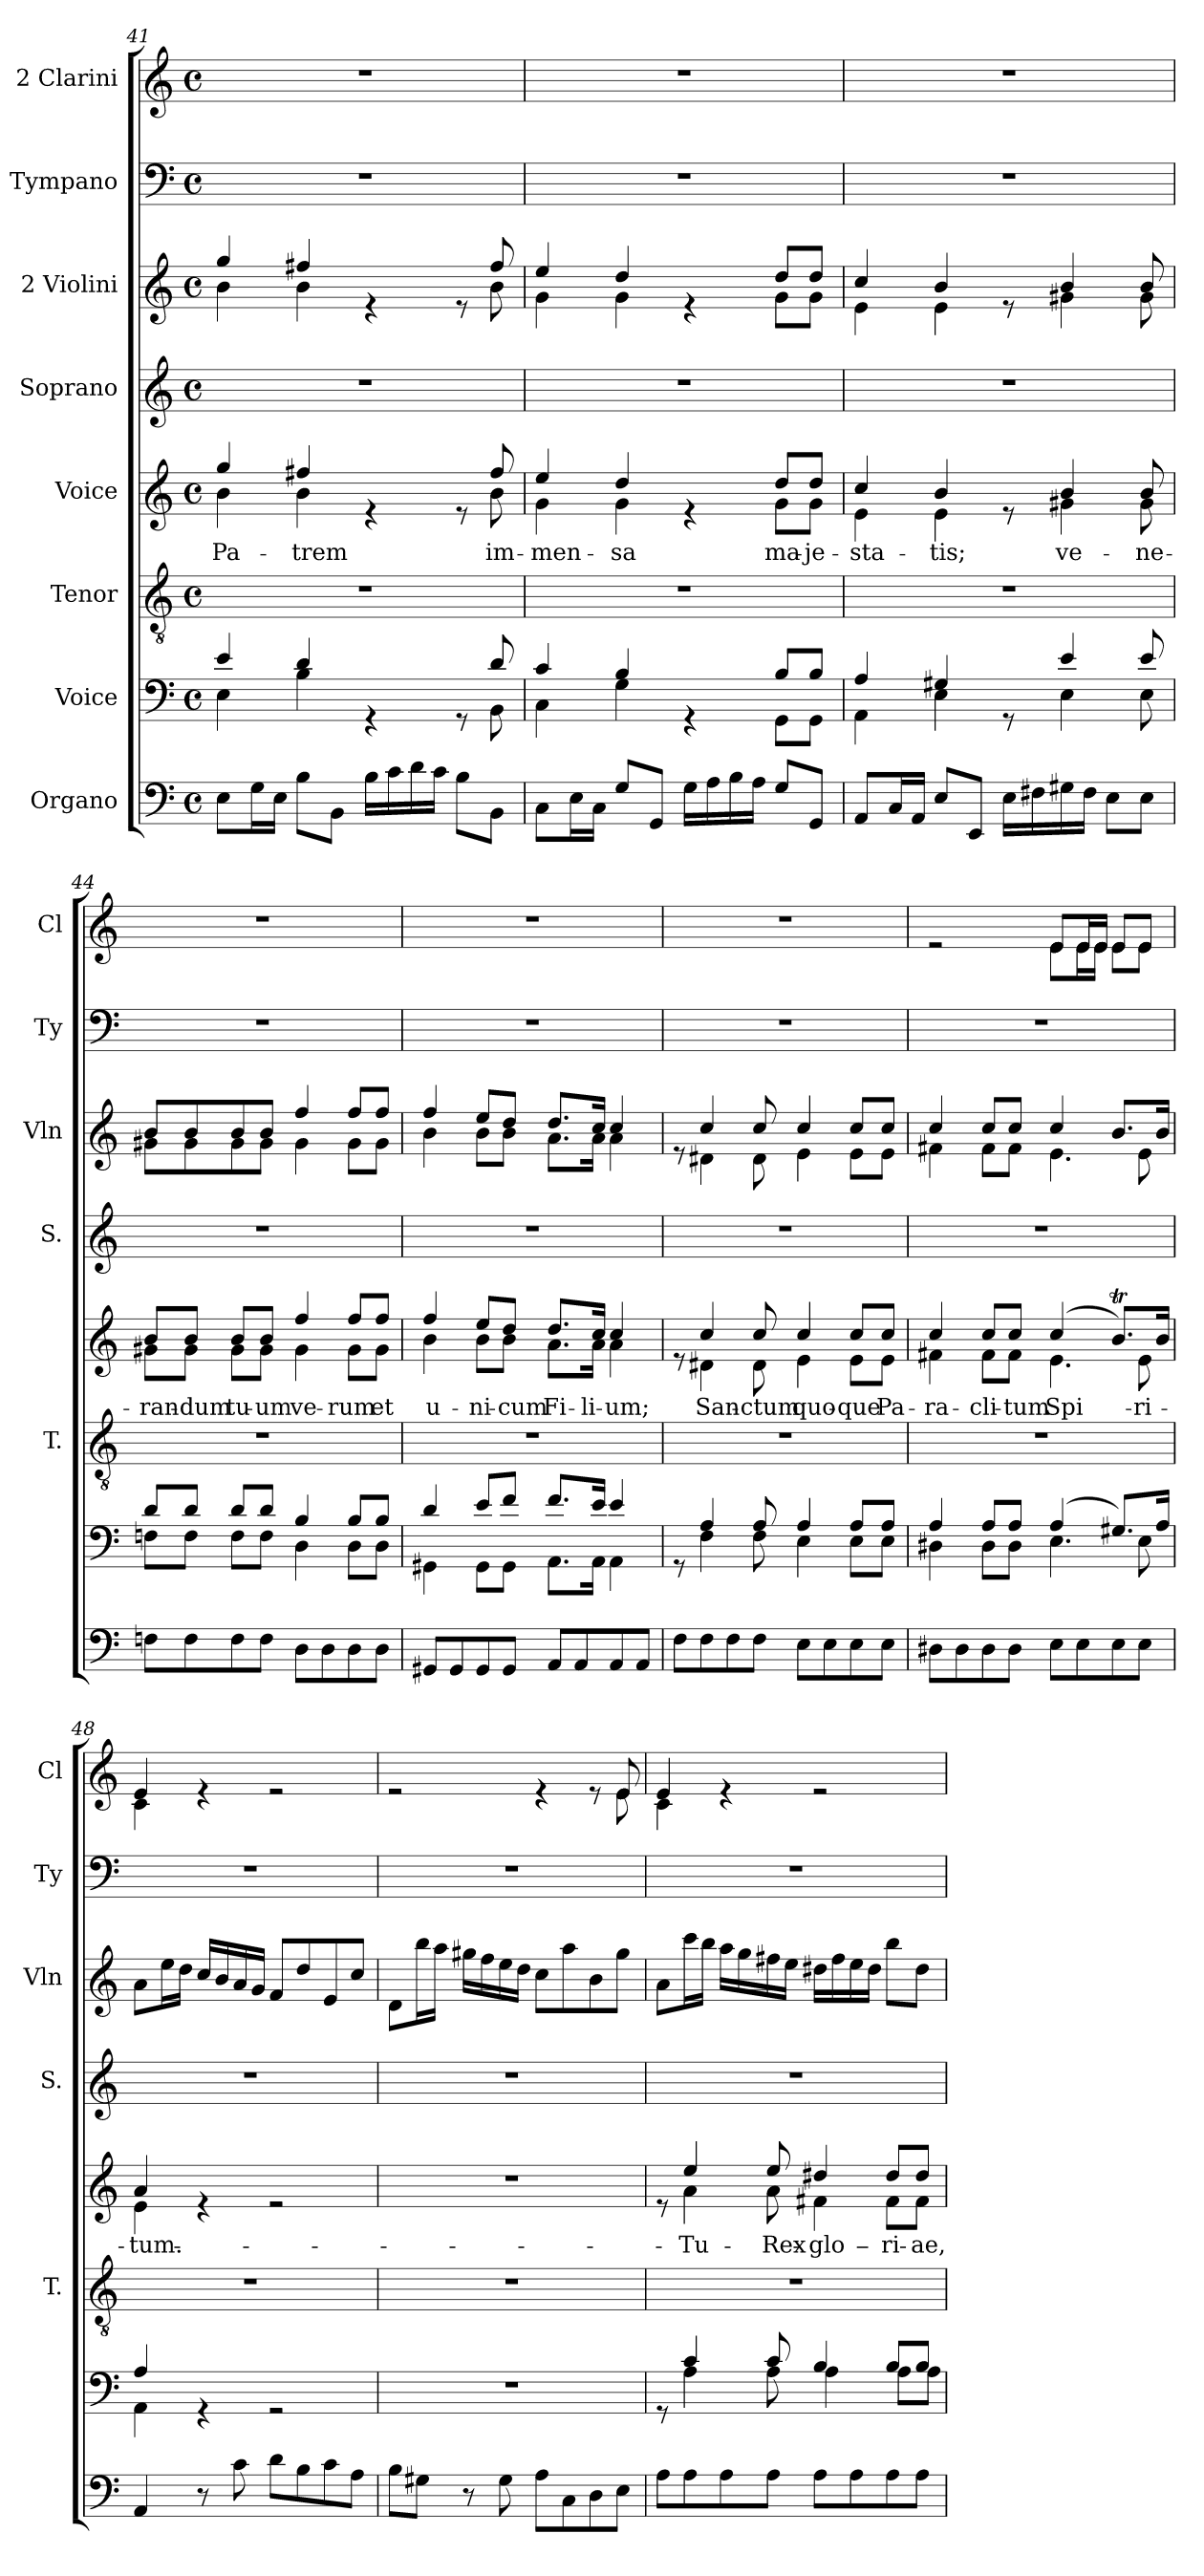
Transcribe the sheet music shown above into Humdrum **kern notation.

**kern	**kern	**kern	**kern	**text	**kern	**kern	**kern	**kern
*part8	*part7	*part6	*part5	*part5	*part4	*part3	*part2	*part1
*staff8	*staff7	*staff6	*staff5	*staff5	*staff4	*staff3	*staff2	*staff1
*I"Organo	*I"Voice	*I"Tenor	*I"Voice	*	*I"Soprano	*I"2 Violini	*I"Tympano	*I"2 Clarini
*	*	*I'T.	*	*	*I'S.	*I'Vln	*I'Ty	*I'Cl
*clefF4	*clefF4	*clefGv2	*clefG2	*	*clefG2	*clefG2	*clefF4	*clefG2
*k[]	*k[]	*k[]	*k[]	*	*k[]	*k[]	*k[]	*k[]
*M4/4	*M4/4	*M4/4	*M4/4	*	*M4/4	*M4/4	*M4/4	*M4/4
*met(c)	*met(c)	*met(c)	*met(c)	*	*met(c)	*met(c)	*met(c)	*met(c)
=41	=41	=41	=41	=41	=41	=41	=41	=41
*	*^	*	*^	*	*	*	*	*
!	!	!	!	!	!	!LO:LY:b	!	!	!	!
*	*	*	*	*	*	*	*	*^	*	*
8E\L	4e/	4E\	1r	4gg/	4b\	Pa-	1r	4gg/	4b\	1r	1r
16G\L	.	.	.	.	.	.	.	.	.	.	.
16E\JJ	.	.	.	.	.	.	.	.	.	.	.
!	!	!	!	!	!	!LO:LY:b	!	!	!	!	!
8B\L	4d/	4B\	.	4ff#X/	4b\	-trem	.	4ff#X/	4b\	.	.
8BB\J	.	.	.	.	.	.	.	.	.	.	.
16B\LL	4rGG	4.ryy	.	4re	4.ryy	.	.	4re	4.ryy	.	.
16c\	.	.	.	.	.	.	.	.	.	.	.
16d\	.	.	.	.	.	.	.	.	.	.	.
16c\JJ	.	.	.	.	.	.	.	.	.	.	.
8B\L	8rGG	.	.	8re	.	.	.	8re	.	.	.
!	!	!	!	!	!	!LO:LY:b	!	!	!	!	!
8BB\J	8d/	8BB\	.	8ff#/	8b\	im-	.	8ff#/	8b\	.	.
=42	=42	=42	=42	=42	=42	=42	=42	=42	=42	=42	=42
!	!	!	!	!	!	!LO:LY:b	!	!	!	!	!
8C\L	4c/	4C\	1r	4ee/	4g\	-men-	1r	4ee/	4g\	1r	1r
16E\L	.	.	.	.	.	.	.	.	.	.	.
16C\JJ	.	.	.	.	.	.	.	.	.	.	.
!	!	!	!	!	!	!LO:LY:b	!	!	!	!	!
8G/L	4B/	4G\	.	4dd/	4g\	-sa	.	4dd/	4g\	.	.
8GG/J	.	.	.	.	.	.	.	.	.	.	.
16G\LL	4rGG	4ryy	.	4re	4ryy	.	.	4re	4ryy	.	.
16A\	.	.	.	.	.	.	.	.	.	.	.
16B\	.	.	.	.	.	.	.	.	.	.	.
16A\JJ	.	.	.	.	.	.	.	.	.	.	.
!	!	!	!	!	!	!LO:LY:b	!	!	!	!	!
8G/L	8B/L	8GG\L	.	8dd/L	8g\L	ma-	.	8dd/L	8g\L	.	.
!	!	!	!	!	!	!LO:LY:b	!	!	!	!	!
8GG/J	8B/J	8GG\J	.	8dd/J	8g\J	-je-	.	8dd/J	8g\J	.	.
!!LO:PB:g=z
=43	=43	=43	=43	=43	=43	=43	=43	=43	=43	=43	=43
!	!	!	!	!	!	!LO:LY:b	!	!	!	!	!
8AA/L	4A/	4AA\	1r	4cc/	4e\	-sta-	1r	4cc/	4e\	1r	1r
16C/L	.	.	.	.	.	.	.	.	.	.	.
16AA/JJ	.	.	.	.	.	.	.	.	.	.	.
!	!	!	!	!	!	!LO:LY:b	!	!	!	!	!
8E/L	4G#X/	4E\	.	4b/	4e\	-tis;	.	4b/	4e\	.	.
8EE/J	.	.	.	.	.	.	.	.	.	.	.
16E\LL	8rGG	8ryy	.	8re	8ryy	.	.	8re	8ryy	.	.
16F#X\	.	.	.	.	.	.	.	.	.	.	.
!	!	!	!	!	!	!LO:LY:b	!	!	!	!	!
16G#X\	4e/	4E\	.	4b/	4g#X\	ve-	.	4b/	4g#X\	.	.
16F#\JJ	.	.	.	.	.	.	.	.	.	.	.
8E\L	.	.	.	.	.	.	.	.	.	.	.
!	!	!	!	!	!	!LO:LY:b	!	!	!	!	!
8E\J	8e/	8E\	.	8b/	8g#\	-ne-	.	8b/	8g#\	.	.
=44	=44	=44	=44	=44	=44	=44	=44	=44	=44	=44	=44
!	!	!	!	!	!	!LO:LY:b	!	!	!	!	!
8Fn\L	8d/L	8Fn\L	1r	8b/L	8g#X\L	-ran-	1r	8b/L	8g#X\L	1r	1r
!	!	!	!	!	!	!LO:LY:b	!	!	!	!	!
8F\	8d/J	8F\J	.	8b/J	8g#\J	-dum	.	8b/	8g#\	.	.
!	!	!	!	!	!	!LO:LY:b	!	!	!	!	!
8F\	8d/L	8F\L	.	8b/L	8g#\L	tu-	.	8b/	8g#\	.	.
!	!	!	!	!	!	!LO:LY:b	!	!	!	!	!
8F\J	8d/J	8F\J	.	8b/J	8g#\J	-um	.	8b/J	8g#\J	.	.
!	!	!	!	!	!	!LO:LY:b	!	!	!	!	!
8D\L	4B/	4D\	.	4ff/	4g#\	ve-	.	4ff/	4g#\	.	.
8D\	.	.	.	.	.	.	.	.	.	.	.
!	!	!	!	!	!	!LO:LY:b	!	!	!	!	!
8D\	8B/L	8D\L	.	8ff/L	8g#\L	-rum	.	8ff/L	8g#\L	.	.
!	!	!	!	!	!	!LO:LY:b	!	!	!	!	!
8D\J	8B/J	8D\J	.	8ff/J	8g#\J	et	.	8ff/J	8g#\J	.	.
=45	=45	=45	=45	=45	=45	=45	=45	=45	=45	=45	=45
!	!	!	!	!	!	!LO:LY:b	!	!	!	!	!
8GG#X/L	4d/	4GG#X\	1r	4ff/	4b\	u-	1r	4ff/	4b\	1r	1r
8GG#/	.	.	.	.	.	.	.	.	.	.	.
!	!	!	!	!	!	!LO:LY:b	!	!	!	!	!
8GG#/	8e/L	8GG#\L	.	8ee/L	8b\L	-ni-	.	8ee/L	8b\L	.	.
!	!	!	!	!	!	!LO:LY:b	!	!	!	!	!
8GG#/J	8f/J	8GG#\J	.	8dd/J	8b\J	-cum	.	8dd/J	8b\J	.	.
!	!	!	!	!	!	!LO:LY:b	!	!	!	!	!
8AA/L	8.f/L	8.AA\L	.	8.dd/L	8.a\L	Fi-	.	8.dd/L	8.a\L	.	.
8AA/	.	.	.	.	.	.	.	.	.	.	.
!	!	!	!	!	!	!LO:LY:b	!	!	!	!	!
.	16e/Jk	16AA\Jk	.	16cc/Jk	16a\Jk	-li-	.	16cc/Jk	16a\Jk	.	.
!	!	!	!	!	!	!LO:LY:b	!	!	!	!	!
8AA/	4e/	4AA\	.	4cc/	4a\	-um;	.	4cc/	4a\	.	.
8AA/J	.	.	.	.	.	.	.	.	.	.	.
=46	=46	=46	=46	=46	=46	=46	=46	=46	=46	=46	=46
8F\L	8rGG	8ryy	1r	8re	8ryy	.	1r	8re	8ryy	1r	1r
!	!	!	!	!	!	!LO:LY:b	!	!	!	!	!
8F\	4A/	4F\	.	4cc/	4d#X\	San-	.	4cc/	4d#X\	.	.
8F\	.	.	.	.	.	.	.	.	.	.	.
!	!	!	!	!	!	!LO:LY:b	!	!	!	!	!
8F\J	8A/	8F\	.	8cc/	8d#\	-ctum	.	8cc/	8d#\	.	.
!	!	!	!	!	!	!LO:LY:b	!	!	!	!	!
8E\L	4A/	4E\	.	4cc/	4e\	quo-	.	4cc/	4e\	.	.
8E\	.	.	.	.	.	.	.	.	.	.	.
!	!	!	!	!	!	!LO:LY:b	!	!	!	!	!
8E\	8A/L	8E\L	.	8cc/L	8e\L	-que	.	8cc/L	8e\L	.	.
!	!	!	!	!	!	!LO:LY:b	!	!	!	!	!
8E\J	8A/J	8E\J	.	8cc/J	8e\J	Pa-	.	8cc/J	8e\J	.	.
!!LO:LB:g=z
=47	=47	=47	=47	=47	=47	=47	=47	=47	=47	=47	=47
!	!	!	!	!	!	!LO:LY:b	!	!	!	!	!
*	*	*	*	*	*	*	*	*	*	*	*^
8D#X\L	4A/	4D#X\	1r	4cc/	4f#X\	-ra-	1r	4cc/	4f#X\	1r	2re	2ryy
8D#\	.	.	.	.	.	.	.	.	.	.	.	.
!	!	!	!	!	!	!LO:LY:b	!	!	!	!	!	!
8D#\	8A/L	8D#\L	.	8cc/L	8f#\L	-cli-	.	8cc/L	8f#\L	.	.	.
!	!	!	!	!	!	!LO:LY:b	!	!	!	!	!	!
8D#\J	8A/J	8D#\J	.	8cc/J	8f#\J	-tum	.	8cc/J	8f#\J	.	.	.
!	!	!	!	!	!	!LO:LY:b	!	!	!	!	!	!
8E\L	(4A/	4.E\	.	(4cc/	4.e\	Spi-	.	4cc/	4.e\	.	8e/L	8e\L
8E\	.	.	.	.	.	.	.	.	.	.	16e/L	16e\L
.	.	.	.	.	.	.	.	.	.	.	16e/JJ	16e\JJ
8E\	8.G#X/L)	.	.	8.bt/L)	.	.	.	8.b/L	.	.	8e/L	8e\L
!	!	!	!	!	!	!LO:LY:b	!	!	!	!	!	!
8E\J	.	8E\	.	.	8e\	-ri-	.	.	8e\	.	8e/J	8e\J
.	16A/Jk	.	.	16b/Jk	.	.	.	16b/Jk	.	.	.	.
*	*	*	*	*	*	*	*	*v	*v	*	*	*
=48	=48	=48	=48	=48	=48	=48	=48	=48	=48	=48	=48
!	!	!	!	!	!	!LO:LY:b	!	!	!	!	!
4AA/	4A/	4AA\	1r	4a/	4e\	-tum.	1r	8a\L	1r	4e/	4c\
.	.	.	.	.	.	.	.	16ee\L	.	.	.
.	.	.	.	.	.	.	.	16dd\JJ	.	.	.
8r	4rGG	2.ryy	.	4re	2.ryy	.	.	16cc/LL	.	4re	2.ryy
.	.	.	.	.	.	.	.	16b/	.	.	.
8c\	.	.	.	.	.	.	.	16a/	.	.	.
.	.	.	.	.	.	.	.	16g/JJ	.	.	.
8d\L	2rGG	.	.	2re	.	.	.	8f/L	.	2re	.
8B\	.	.	.	.	.	.	.	8dd/	.	.	.
8c\	.	.	.	.	.	.	.	8e/	.	.	.
8A\J	.	.	.	.	.	.	.	8cc/J	.	.	.
*	*v	*v	*	*v	*v	*	*	*	*	*	*
=49	=49	=49	=49	=49	=49	=49	=49	=49	=49
8B\L	1r	1r	1r	.	1r	8d\L	1r	2re	2..ryy
8G#X\J	.	.	.	.	.	16bb\L	.	.	.
.	.	.	.	.	.	16aa\JJ	.	.	.
8r	.	.	.	.	.	16gg#X\LL	.	.	.
.	.	.	.	.	.	16ff\	.	.	.
8G#\	.	.	.	.	.	16ee\	.	.	.
.	.	.	.	.	.	16dd\JJ	.	.	.
8A\L	.	.	.	.	.	8cc\L	.	4re	.
8C\	.	.	.	.	.	8aa\	.	.	.
8D\	.	.	.	.	.	8b\	.	8re	.
8E\J	.	.	.	.	.	8gg#\J	.	8e/	8e\
!!LO:PB:g=z	!!
=50	=50	=50	=50	=50	=50	=50	=50	=50	=50
*	*^	*	*^	*	*	*	*	*	*
8A\L	8rGG	8ryy	1r	8re	8ryy	.	1r	8a\L	1r	4e/	4c\
!	!	!	!	!	!	!LO:LY:b	!	!	!	!	!
8A\	4c/	4A\	.	4ee/	4a\	Tu	.	16ccc\L	.	.	.
.	.	.	.	.	.	.	.	16bb\JJ	.	.	.
8A\	.	.	.	.	.	.	.	16aa\LL	.	4re	2.ryy
.	.	.	.	.	.	.	.	16gg\	.	.	.
!	!	!	!	!	!	!LO:LY:b	!	!	!	!	!
8A\J	8c/	8A\	.	8ee/	8a\	Rex	.	16ff#X\	.	.	.
.	.	.	.	.	.	.	.	16ee\JJ	.	.	.
!	!	!	!	!	!	!LO:LY:b	!	!	!	!	!
8A\L	4B/	4A\	.	4dd#X/	4f#X\	glo-	.	16dd#X\LL	.	2re	.
.	.	.	.	.	.	.	.	16ff#\	.	.	.
8A\	.	.	.	.	.	.	.	16ee\	.	.	.
.	.	.	.	.	.	.	.	16dd#\JJ	.	.	.
!	!	!	!	!	!	!LO:LY:b	!	!	!	!	!
8A\	8B/L	8A\L	.	8dd#/L	8f#\L	-ri-	.	8bb\L	.	.	.
!	!	!	!	!	!	!LO:LY:b	!	!	!	!	!
8A\J	8B/J	8A\J	.	8dd#/J	8f#\J	-ae,	.	8dd#\J	.	.	.
*	*v	*v	*	*v	*v	*	*	*	*	*v	*v
=	=	=	=	=	=	=	=	=
*-	*-	*-	*-	*-	*-	*-	*-	*-
